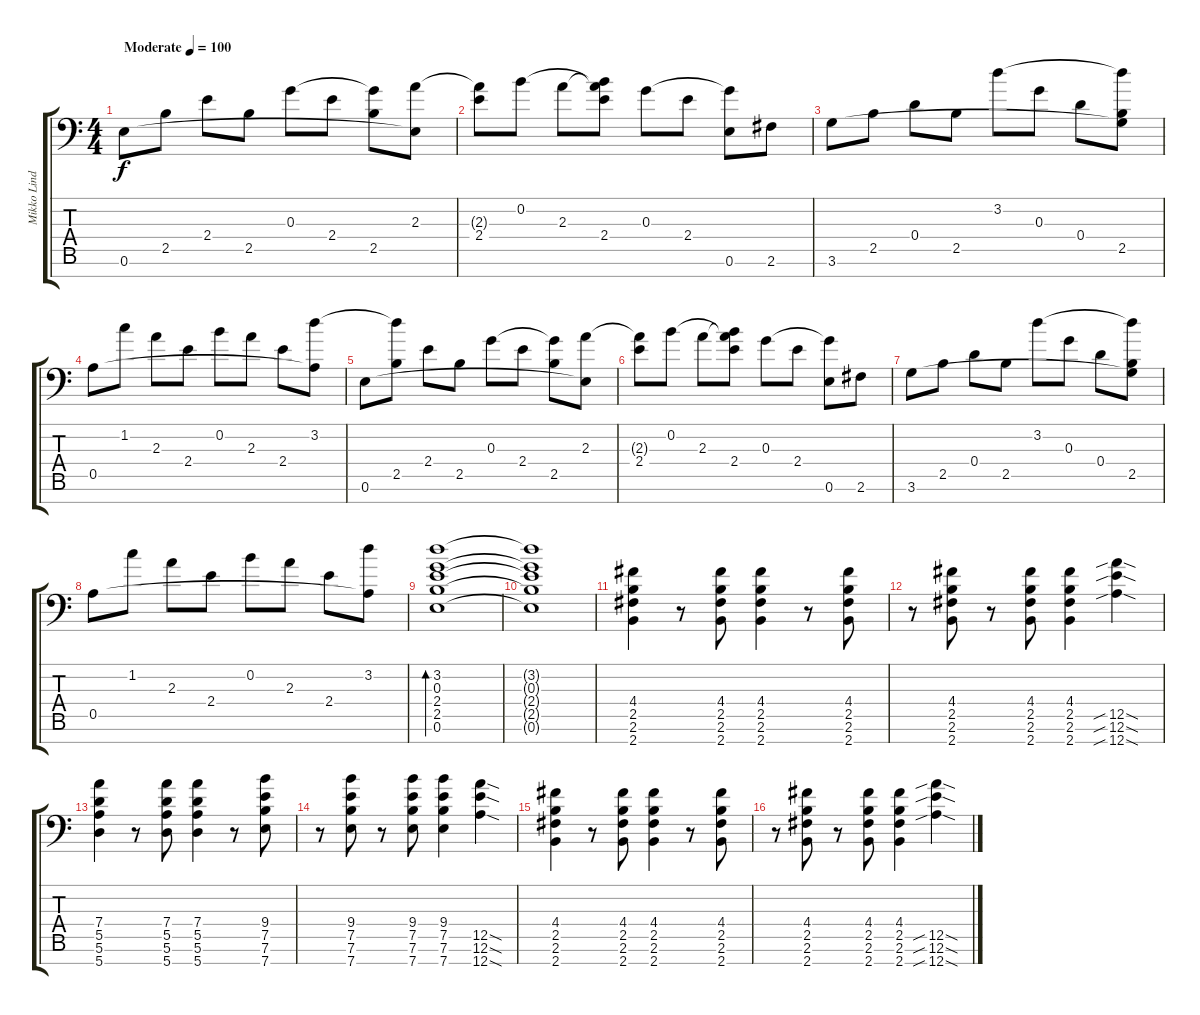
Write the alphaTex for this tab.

\track ("Mikko Lindström" "Mikko Lind") {instrument acousticguitarsteel}
\staff {score tabs}
\tuning (E4 B3 G3 D3 A2 E2 A1) {hide}
\ts (4 4)
\tempo (100 "Moderate")
\clef f4
\ks c
0.6.8{dy f instrument acousticguitarsteel} 2.5.8 2.4.8 2.5.8 0.3.8 2.4.8 (0.3{t} 2.5).8 (2.3 0.6{t}).8 |
(2.3{t} 2.4).8 0.2.8 2.3.8 (0.2{t} 2.3{t} 2.4).8 0.3.8 2.4.8 (0.3{t} 0.6).8 2.6.8 |
3.6.8 2.5.8 0.4.8 2.5.8 3.2.8 0.3.8 0.4.8 (3.2{t} 2.5 3.6{t}).8 |
0.5.8 1.2.8 2.3.8 2.4.8 0.2.8 2.3.8 2.4.8 (3.2 0.5{t}).8 |
0.6.8 (3.2{t} 2.5).8 2.4.8 2.5.8 0.3.8 2.4.8 (0.3{t} 2.5).8 (2.3 0.6{t}).8 |
(2.3{t} 2.4).8 0.2.8 2.3.8 (0.2{t} 2.3{t} 2.4).8 0.3.8 2.4.8 (0.3{t} 0.6).8 2.6.8 |
3.6.8 2.5.8 0.4.8 2.5.8 3.2.8 0.3.8 0.4.8 (3.2{t} 2.5 3.6{t}).8 |
0.5.8 1.2.8 2.3.8 2.4.8 0.2.8 2.3.8 2.4.8 (3.2 0.5{t}).8 |
(3.2 0.3 2.4 2.5 0.6).1{bd 240} |
(3.2{t} 0.3{t} 2.4{t} 2.5{t} 0.6{t}).1 |
(4.4 2.5 2.6 2.7).4{instrument distortionguitar} r.8 (4.4 2.5 2.6 2.7).8 (4.4 2.5 2.6 2.7).4 r.8 (4.4 2.5 2.6 2.7).8 |
r.8 (4.4 2.5 2.6 2.7).8 r.8 (4.4 2.5 2.6 2.7).8 (4.4 2.5 2.6 2.7).4 (12.5{sib sod} 12.6{sib sod} 12.7{sib sod}).4 |
(7.4 5.5 5.6 5.7).4 r.8 (7.4 5.5 5.6 5.7).8 (7.4 5.5 5.6 5.7).4 r.8 (9.4 7.5 7.6 7.7).8 |
r.8 (9.4 7.5 7.6 7.7).8 r.8 (9.4 7.5 7.6 7.7).8 (9.4 7.5 7.6 7.7).4 (12.5{sod} 12.6{sod} 12.7{sod}).4 |
(4.4 2.5 2.6 2.7).4 r.8 (4.4 2.5 2.6 2.7).8 (4.4 2.5 2.6 2.7).4 r.8 (4.4 2.5 2.6 2.7).8 |
r.8 (4.4 2.5 2.6 2.7).8 r.8 (4.4 2.5 2.6 2.7).8 (4.4 2.5 2.6 2.7).4 (12.5{sib sod} 12.6{sib sod} 12.7{sib sod}).4
